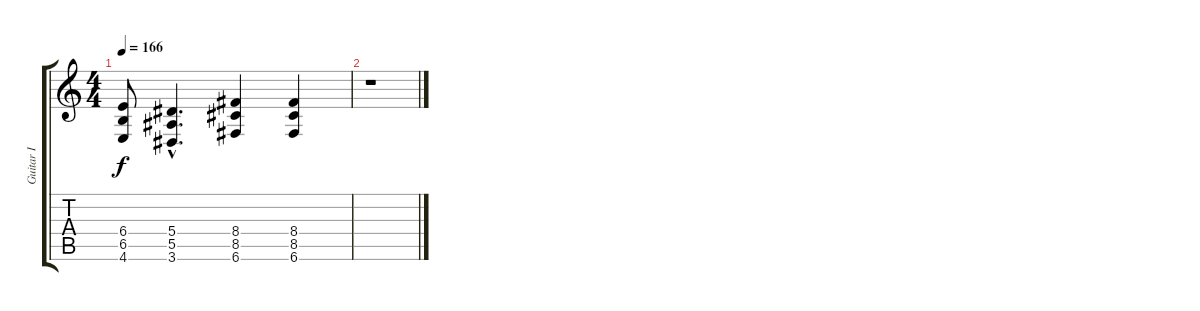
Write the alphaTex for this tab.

\track ("Guitar I" "Guitar I") {instrument distortionguitar}
\staff {score tabs}
\tuning (C4 G3 Eb3 Bb2 F2 C2) {hide}
\ts (4 4)
\tempo 166
\clef g2
\ks c
(6.4 6.5 4.6).8{dy f} (5.4{hac} 5.5{hac} 3.6{hac}).4{d} (8.4 8.5 6.6).4 (8.4 8.5 6.6).4 |
r.1
